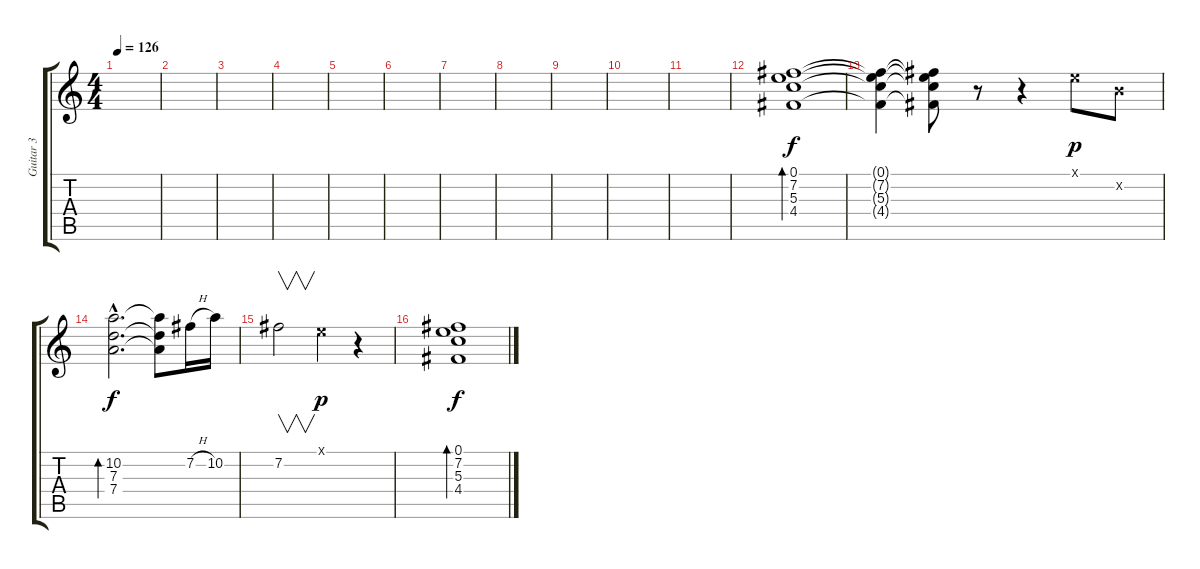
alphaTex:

\track ("Guitar 3" "Guitar 3") {instrument distortionguitar}
\staff {score tabs}
\tuning (E4 B3 G3 D3 A2 D2) {hide}
\ts (4 4)
\tempo 126
\clef g2
\ks c
|
|
|
|
|
|
|
|
|
|
|
(0.1 7.2 5.3 4.4).1{bd 480 volume 9 instrument electricguitarjazz} |
(0.1{t} 7.2{t} 5.3{t} 4.4{t}).4 (0.1{t} 7.2{t} 5.3{t} 4.4{t}).8 r.8 r.4 0.1{x}.8{dy p} 0.2{x}.8 |
(10.2{hac} 7.3{hac} 7.4{hac}).2{d bd 240 dy f} (10.2{t} 7.3{t} 7.4{t}).8 7.2{h}.16 10.2.16 |
7.2.2{v} 0.1{x}.4{dy p} r.4 |
(0.1 7.2 5.3 4.4).1{bd 480 dy f volume 9 instrument electricguitarjazz}
